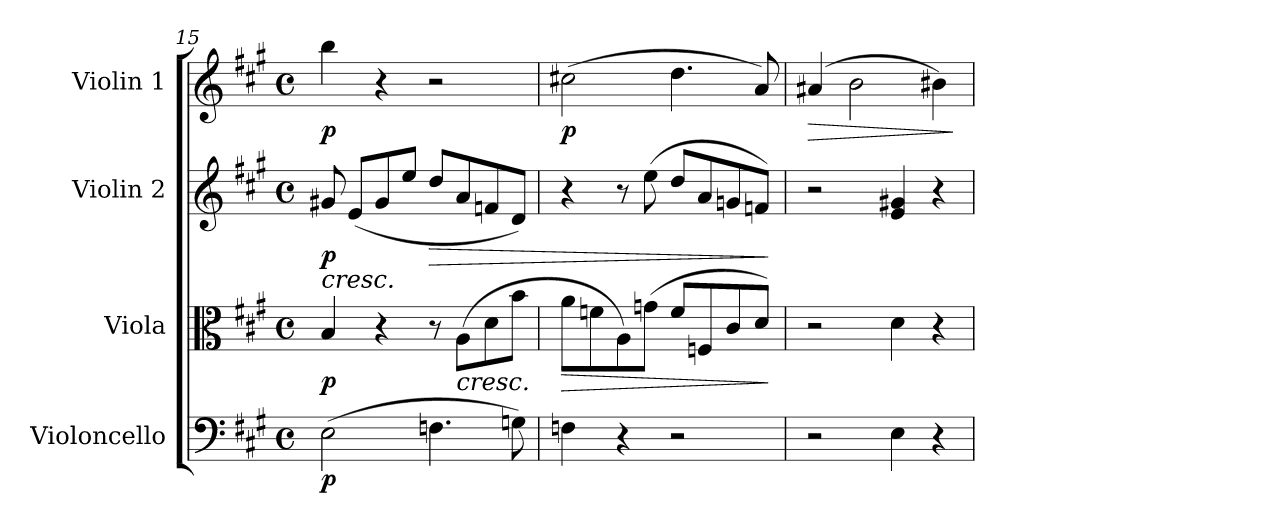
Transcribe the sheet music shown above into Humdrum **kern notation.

**kern	**dynam	**kern	**dynam	**kern	**dynam	**kern	**dynam
*part4	*part4	*part3	*part3	*part2	*part2	*part1	*part1
*staff4	*staff4	*staff3	*staff3	*staff2	*staff2	*staff1	*staff1
*I"Violoncello	*	*I"Viola	*	*I"Violin 2	*	*I"Violin 1	*
*I'Vc	*	*I'Vla	*	*I'Vln	*	*I'Vln	*
*clefF4	*	*clefC3	*	*clefG2	*	*clefG2	*
*k[f#c#g#]	*	*k[f#c#g#]	*	*k[f#c#g#]	*	*k[f#c#g#]	*
*M4/4	*	*M4/4	*	*M4/4	*	*M4/4	*
*met(c)	*	*met(c)	*	*met(c)	*	*met(c)	*
=15	=15	=15	=15	=15	=15	=15	=15
!	!LO:DY:b	!	!LO:DY:b	!	!LO:HP:b	!	!
!	!	!	!	!	!LO:DY:n=1:b	!	!LO:DY:b
(2E\	p	4B/	p	8g#X/	< p	4bb\	p
.	.	.	.	(8e/L	.	.	.
.	.	4r	.	8g#/	.	4r	.
.	.	.	.	8ee/J	.	.	.
!	!	!	!	!	!LO:HP:b	!	!
4.Fn\	.	8r	.	8dd/L	>	2r	.
!	!	!	!LO:HP:b	!	!	!	!
.	.	(8A\L	<	8a/	.	.	.
.	.	8d\	.	8fn/	.	.	.
8Gn\)	.	8b\J	.	8d/J)	.	.	.
.	.	.	.	.	[	.	.
=16	=16	=16	=16	=16	=16	=16	=16
!	!	!	!LO:HP:b	!	!	!	!LO:DY:b
4Fn\	.	8a\L	>	4r	.	(2cc#X\	p
.	.	8fn\	.	.	.	.	.
4r	.	8A\)	.	8r	.	.	.
.	.	(8gn\J	[	(8ee\	.	.	.
2r	.	8f/L	.	8dd/L	.	4.dd\	.
.	.	8Fn/	.	8a/	.	.	.
.	.	8c#/	.	8gn/	.	.	.
.	.	8d/J)	.	8fn/J)	.	8a/)	.
.	.	.	]	.	]	.	.
=17	=17	=17	=17	=17	=17	=17	=17
!	!	!	!	!	!	!	!LO:HP:b
2r	.	2r	.	2r	.	(4a#X/	>
.	.	.	.	.	.	2b\	.
4E\	.	4d\	.	4e/ 4g#X/	.	.	.
4r	.	4r	.	4r	.	4b#X\)	.
.	.	.	.	.	.	.	]
=	=	=	=	=	=	=	=
*-	*-	*-	*-	*-	*-	*-	*-
